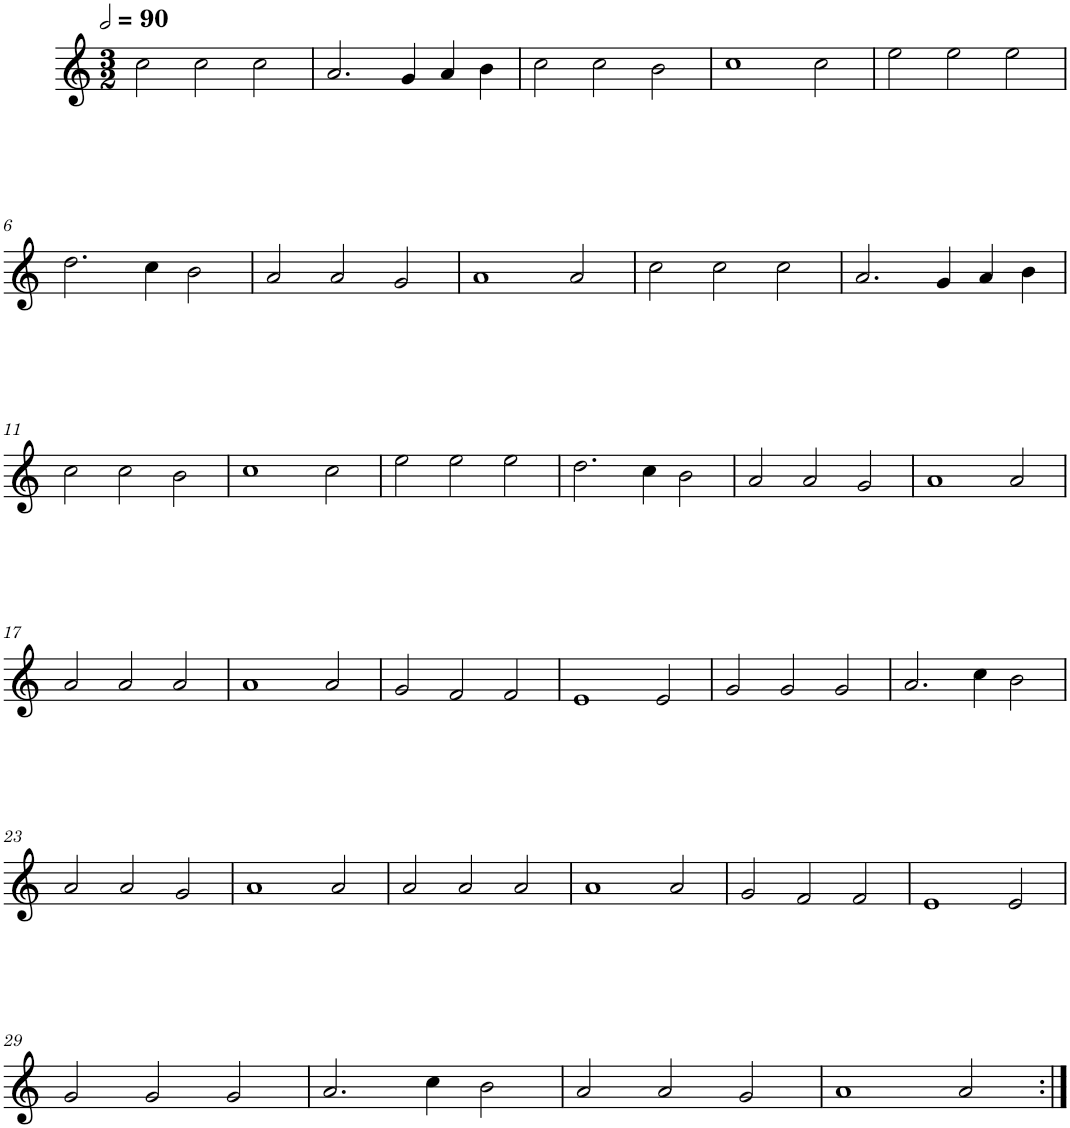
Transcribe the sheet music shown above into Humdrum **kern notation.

**kern
*part1
*staff1
*I"Quatre parties
*clefG2
*k[]
*M3/2
*MM180
=1
2cc\
2cc\
2cc\
=2
2.a/
4g/
4a/
4b\
=3
2cc\
2cc\
2b\
=4
1cc
2cc\
=5
2ee\
2ee\
2ee\
!!LO:LB:g=z
=6
2.dd\
4cc\
2b\
=7
2a/
2a/
2g/
=8
1a
2a/
=9
2cc\
2cc\
2cc\
=10
2.a/
4g/
4a/
4b\
!!LO:LB:g=z
=11
2cc\
2cc\
2b\
=12
1cc
2cc\
=13
2ee\
2ee\
2ee\
=14
2.dd\
4cc\
2b\
=15
2a/
2a/
2g/
=16
1a
2a/
!!LO:LB:g=z
=17
2a/
2a/
2a/
=18
1a
2a/
=19
2g/
2f/
2f/
=20
1e
2e/
=21
2g/
2g/
2g/
=22
2.a/
4cc\
2b\
!!LO:LB:g=z
=23
2a/
2a/
2g/
=24
1a
2a/
=25
2a/
2a/
2a/
=26
1a
2a/
=27
2g/
2f/
2f/
=28
1e
2e/
!!LO:LB:g=z
=29
2g/
2g/
2g/
=30
2.a/
4cc\
2b\
=31
2a/
2a/
2g/
=32
1a
2a/
=:|!
*-
